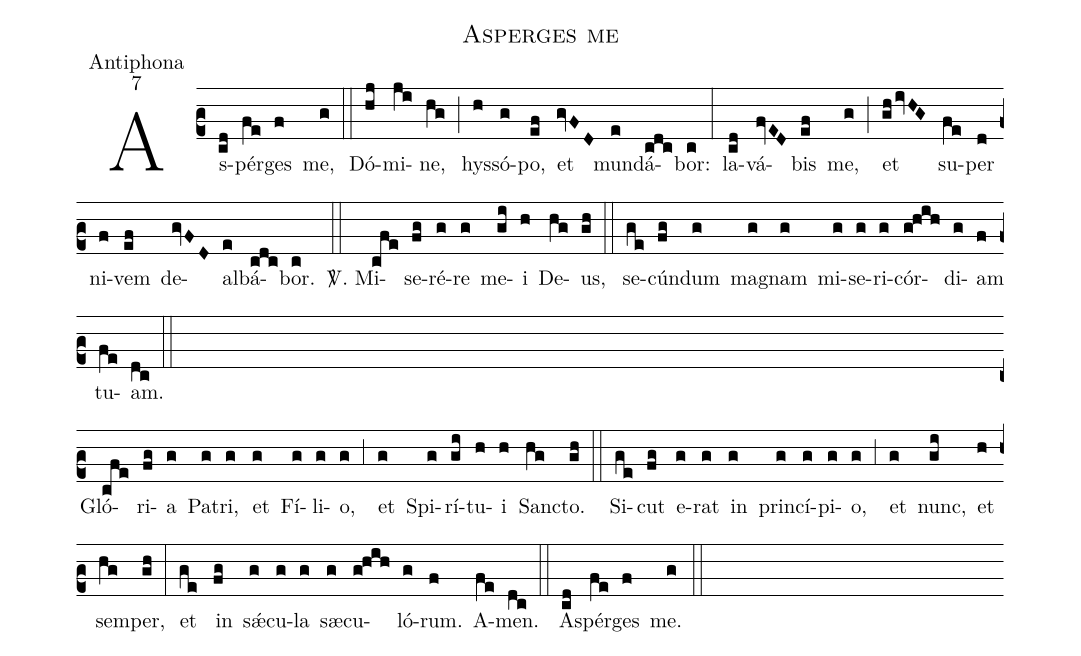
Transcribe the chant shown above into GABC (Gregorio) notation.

name:Asperges me;
office-part:Antiphona;
mode:7;
%%
(c2) As(cd)pér(fe)ges(f) me,(g) (::)
Dó(hj)mi(ji)ne,(hg) (;)
hys(h)só(g)po,(ef) et(gvFD) mu(e)ndá(cdc)bor:(c) (:)
la(cd)vá(fvED)bis(ef) me,(g) (;)
et(gh/ivHG) su(fe)per(d) ni(f)vem(ef) de(gvFD)al(e)bá(cdc)bor.(c) (::)
<sp>V/</sp>. Mi(cfe)se(fg)ré(g)re(g) me(gi)i(h) De(hg)us,(gh) (::)
se(ge)cú(fg)ndum(g) ma(g)gnam(g) mi(g)se(g)ri(g)cór(g!hih)di(g)am(f) tu(fe)am.(dc) (::Z)
Gló(cfe)ri(fg)a(g) Pa(g)tri,(g) et(g) Fí(g)li(g)o,(g) (;3)
et(g) Spi(g)rí(gi)tu(h)i(h) Sa(hg)ncto.(gh) (::)
Si(ge)cut(fg) e(g)rat(g) in(g) prin(g)cí(g)pi(g)o,(g) (;3)
et(g) nunc,(gi) et(h) se(hg)mper,(gh) (:)
et(ge) in(fg) s<v>\'\ae</v>(g)cu(g)la(g) s<v>\ae</v>(g)cu(g!hih)ló(g)rum.(f) A(fe)men.(dc) (::)
As(cd)pér(fe)ges(f) me.(g) (::Z)
